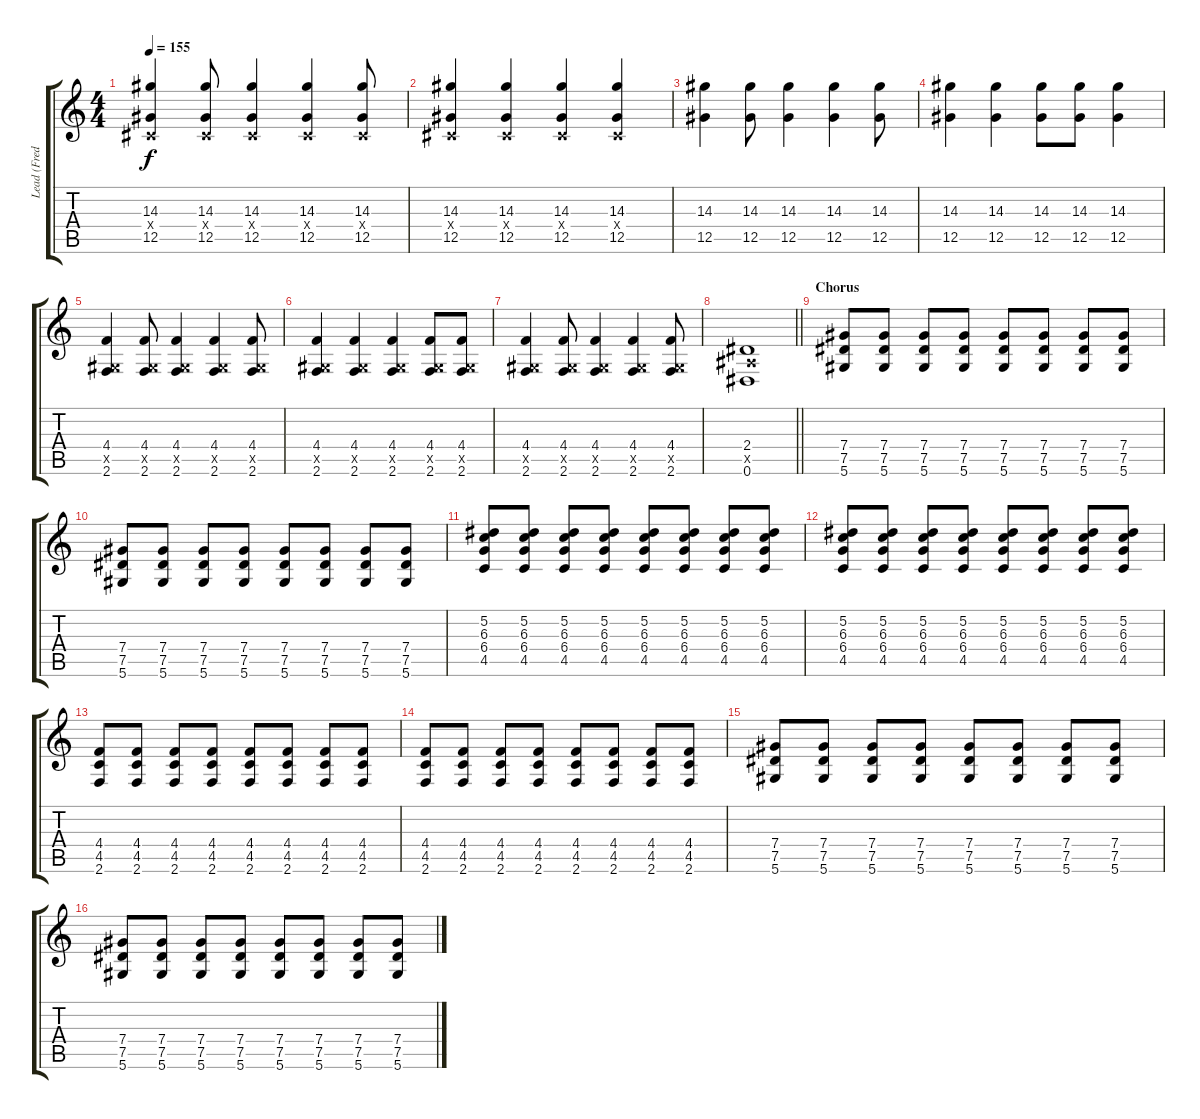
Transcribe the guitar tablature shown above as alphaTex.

\track ("Lead (Fred)" "Lead (Fred") {instrument distortionguitar}
\staff {score tabs}
\tuning (Eb4 Bb3 Gb3 Db3 Ab2 Eb2) {hide}
\ts (4 4)
\tempo 155
\clef g2
\ks c
(14.3 0.4{x} 12.5).4{dy f volume 7} (14.3 0.4{x} 12.5).8 (14.3 0.4{x} 12.5).4 (14.3 0.4{x} 12.5).4 (14.3 0.4{x} 12.5).8 |
(14.3 0.4{x} 12.5).4{volume 7} (14.3 0.4{x} 12.5).4 (14.3 0.4{x} 12.5).4 (14.3 0.4{x} 12.5).4 |
(14.3 12.5).4{volume 7} (14.3 12.5).8 (14.3 12.5).4 (14.3 12.5).4 (14.3 12.5).8 |
(14.3 12.5).4{volume 7} (14.3 12.5).4 (14.3 12.5).8 (14.3 12.5).8 (14.3 12.5).4 |
(4.4 0.5{x} 2.6).4{volume 16} (4.4 0.5{x} 2.6).8 (4.4 0.5{x} 2.6).4 (4.4 0.5{x} 2.6).4 (4.4 0.5{x} 2.6).8 |
(4.4 0.5{x} 2.6).4 (4.4 0.5{x} 2.6).4 (4.4 0.5{x} 2.6).4 (4.4 0.5{x} 2.6).8 (4.4 0.5{x} 2.6).8 |
(4.4 0.5{x} 2.6).4 (4.4 0.5{x} 2.6).8 (4.4 0.5{x} 2.6).4 (4.4 0.5{x} 2.6).4 (4.4 0.5{x} 2.6).8 |
\barLineRight lightlight
(2.4 2.5{x} 0.6).1 |
\section ("" "Chorus")
(7.4 7.5 5.6).8{volume 16} (7.4 7.5 5.6).8 (7.4 7.5 5.6).8 (7.4 7.5 5.6).8 (7.4 7.5 5.6).8 (7.4 7.5 5.6).8 (7.4 7.5 5.6).8 (7.4 7.5 5.6).8 |
(7.4 7.5 5.6).8 (7.4 7.5 5.6).8 (7.4 7.5 5.6).8 (7.4 7.5 5.6).8 (7.4 7.5 5.6).8 (7.4 7.5 5.6).8 (7.4 7.5 5.6).8 (7.4 7.5 5.6).8 |
(5.2 6.3 6.4 4.5).8 (5.2 6.3 6.4 4.5).8 (5.2 6.3 6.4 4.5).8 (5.2 6.3 6.4 4.5).8 (5.2 6.3 6.4 4.5).8 (5.2 6.3 6.4 4.5).8 (5.2 6.3 6.4 4.5).8 (5.2 6.3 6.4 4.5).8 |
(5.2 6.3 6.4 4.5).8 (5.2 6.3 6.4 4.5).8 (5.2 6.3 6.4 4.5).8 (5.2 6.3 6.4 4.5).8 (5.2 6.3 6.4 4.5).8 (5.2 6.3 6.4 4.5).8 (5.2 6.3 6.4 4.5).8 (5.2 6.3 6.4 4.5).8 |
(4.4 4.5 2.6).8 (4.4 4.5 2.6).8 (4.4 4.5 2.6).8 (4.4 4.5 2.6).8 (4.4 4.5 2.6).8 (4.4 4.5 2.6).8 (4.4 4.5 2.6).8 (4.4 4.5 2.6).8 |
(4.4 4.5 2.6).8 (4.4 4.5 2.6).8 (4.4 4.5 2.6).8 (4.4 4.5 2.6).8 (4.4 4.5 2.6).8 (4.4 4.5 2.6).8 (4.4 4.5 2.6).8 (4.4 4.5 2.6).8 |
(7.4 7.5 5.6).8 (7.4 7.5 5.6).8 (7.4 7.5 5.6).8 (7.4 7.5 5.6).8 (7.4 7.5 5.6).8 (7.4 7.5 5.6).8 (7.4 7.5 5.6).8 (7.4 7.5 5.6).8 |
(7.4 7.5 5.6).8 (7.4 7.5 5.6).8 (7.4 7.5 5.6).8 (7.4 7.5 5.6).8 (7.4 7.5 5.6).8 (7.4 7.5 5.6).8 (7.4 7.5 5.6).8 (7.4 7.5 5.6).8
